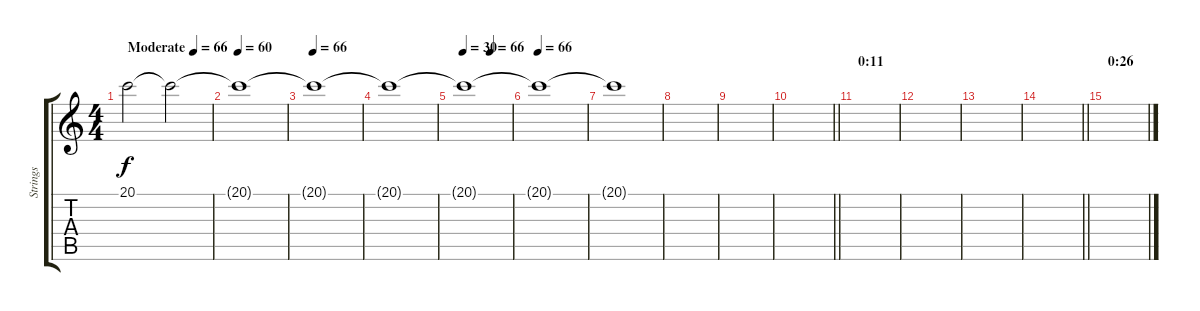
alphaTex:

\track ("Strings" "Strings") {instrument stringensemble1}
\staff {score tabs}
\tuning (E4 B3 G3 D3 A2 E2) {hide}
\ts (4 4)
\tempo (66 "Moderate")
\clef g2
\ks c
20.1.2{dy f volume 8 instrument stringensemble1} 20.1{t}.2 |
\tempo 60
20.1{t}.1 |
\tempo 66
20.1{t}.1 |
20.1{t}.1{volume 4} |
\tempo 30
\tempo (66 0.5625)
20.1{t}.1 |
\tempo 66
20.1{t}.1 |
20.1{t}.1 |
|
|
\barLineRight lightlight
|
\section ("" "0:11")
|
|
|
\barLineRight lightlight
|
\section ("" "0:26")
